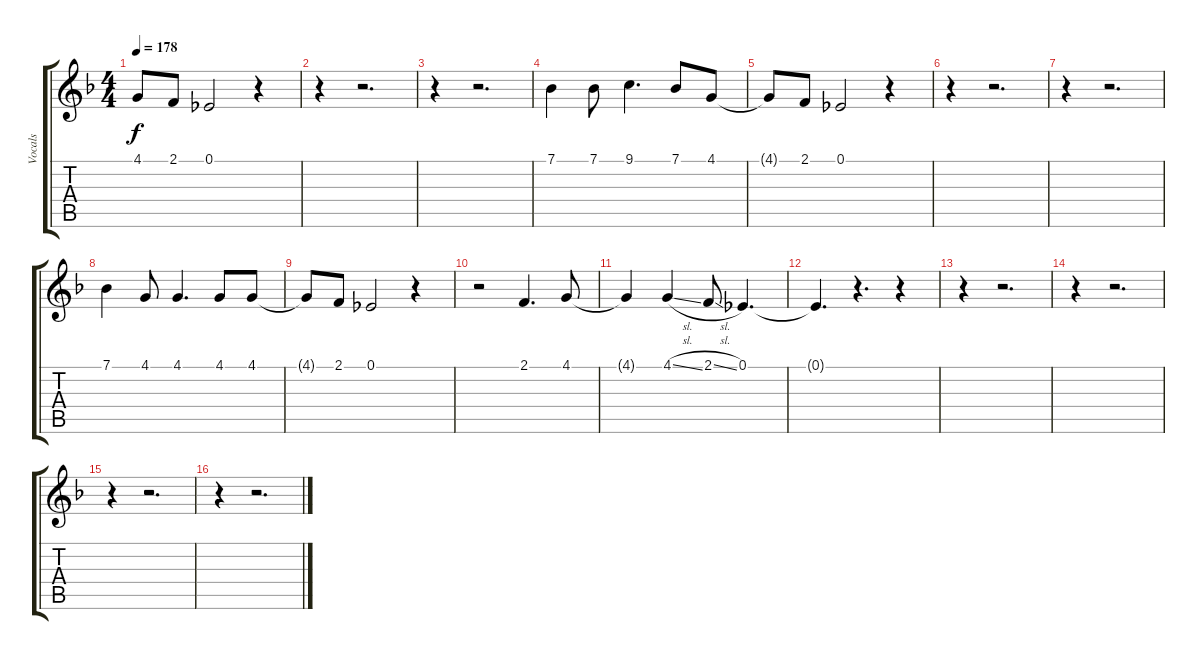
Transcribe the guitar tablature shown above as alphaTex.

\track ("Vocals" "Vocals") {instrument lead6voice}
\staff {score tabs}
\tuning (Eb4 Bb3 Gb3 Db3 Ab2 Eb2) {hide}
\ts (4 4)
\tempo 178
\clef g2
\ks f
4.1{t}.8{dy f} 2.1.8 0.1.2 r.4 |
r.4 r.2{d} |
r.4 r.2{d} |
7.1.4 7.1.8 9.1.4{d} 7.1.8 4.1.8 |
4.1{t}.8 2.1.8 0.1.2 r.4 |
r.4 r.2{d} |
r.4 r.2{d} |
7.1.4 4.1.8 4.1.4{d} 4.1.8 4.1.8 |
4.1{t}.8 2.1.8 0.1.2 r.4 |
r.2 2.1.4{d} 4.1.8 |
4.1{t}.4 4.1{sl}.4 2.1{sl}.8 0.1.4{d} |
0.1{t}.4{d} r.4{d} r.4 |
r.4 r.2{d} |
r.4 r.2{d} |
r.4 r.2{d} |
r.4 r.2{d}
